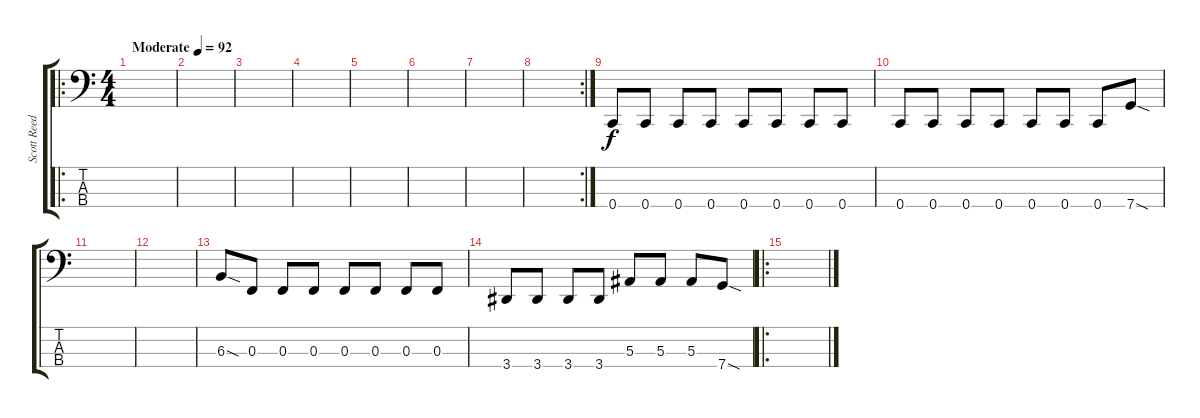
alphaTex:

\track ("Scott Reeder " "Scott Reed") {instrument electricbassfinger}
\staff {score tabs}
\tuning (Eb2 Bb1 F1 C1) {hide}
\ro
\ts (4 4)
\tempo (92 "Moderate")
\clef f4
\ks c
|
|
|
|
|
|
|
\rc 2
|
0.4.8 0.4.8 0.4.8 0.4.8 0.4.8 0.4.8 0.4.8 0.4.8 |
0.4.8 0.4.8 0.4.8 0.4.8 0.4.8 0.4.8 0.4.8 7.4{sod}.8 |
|
|
6.3{sod}.8 0.3.8 0.3.8 0.3.8 0.3.8 0.3.8 0.3.8 0.3.8 |
3.4.8 3.4.8 3.4.8 3.4.8 5.3.8 5.3.8 5.3.8 7.4{sod}.8 |
\ro
